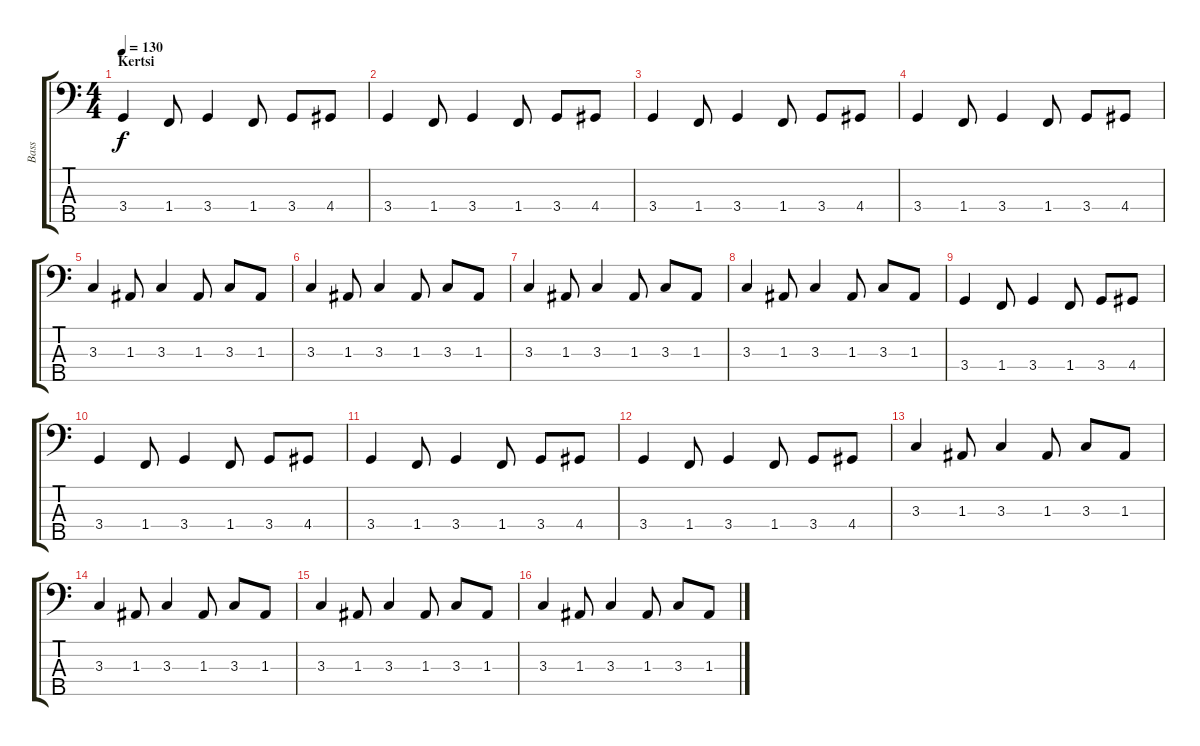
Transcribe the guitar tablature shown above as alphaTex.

\track ("Bass" "Bass") {instrument electricbasspick}
\staff {score tabs}
\tuning (G2 D2 A1 E1 B0) {hide}
\ts (4 4)
\section ("" "Kertsi")
\tempo 130
\clef f4
\ks c
3.4.4{dy f} 1.4.8 3.4.4 1.4.8 3.4.8 4.4.8 |
3.4.4 1.4.8 3.4.4 1.4.8 3.4.8 4.4.8 |
3.4.4 1.4.8 3.4.4 1.4.8 3.4.8 4.4.8 |
3.4.4 1.4.8 3.4.4 1.4.8 3.4.8 4.4.8 |
3.3.4 1.3.8 3.3.4 1.3.8 3.3.8 1.3.8 |
3.3.4 1.3.8 3.3.4 1.3.8 3.3.8 1.3.8 |
3.3.4 1.3.8 3.3.4 1.3.8 3.3.8 1.3.8 |
3.3.4 1.3.8 3.3.4 1.3.8 3.3.8 1.3.8 |
3.4.4 1.4.8 3.4.4 1.4.8 3.4.8 4.4.8 |
3.4.4 1.4.8 3.4.4 1.4.8 3.4.8 4.4.8 |
3.4.4 1.4.8 3.4.4 1.4.8 3.4.8 4.4.8 |
3.4.4 1.4.8 3.4.4 1.4.8 3.4.8 4.4.8 |
3.3.4 1.3.8 3.3.4 1.3.8 3.3.8 1.3.8 |
3.3.4 1.3.8 3.3.4 1.3.8 3.3.8 1.3.8 |
3.3.4 1.3.8 3.3.4 1.3.8 3.3.8 1.3.8 |
3.3.4 1.3.8 3.3.4 1.3.8 3.3.8 1.3.8
